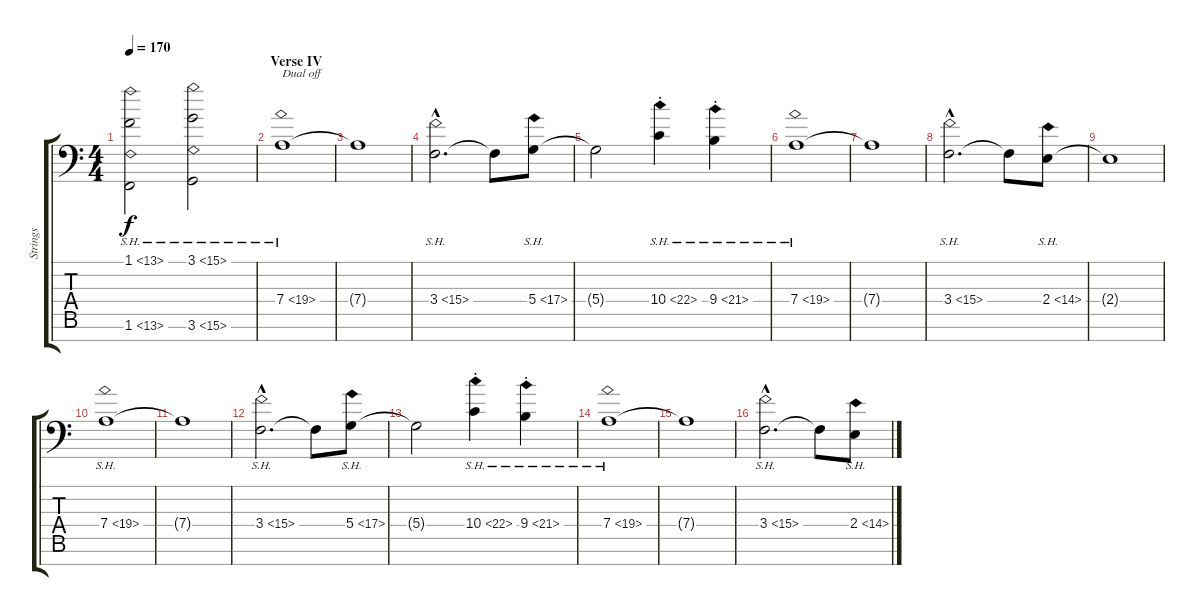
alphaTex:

\track ("Strings" "Strings") {instrument stringensemble1}
\staff {score tabs}
\tuning (E4 B3 G3 D3 A2 E2 E1) {hide}
\ts (4 4)
\tempo 170
\clef f4
\ks c
(1.1{sh 12} 1.6{sh 12}).2{dy f} (3.1{sh 12} 3.6{sh 12}).2 |
\section ("" "Verse IV")
7.4{sh 12}.1{txt "Dual off"} |
7.4{t}.1 |
3.4{sh 12 hac}.2{d} 3.4{t}.8 5.4{sh 12}.8 |
5.4{t}.2 10.4{sh 12 st}.4 9.4{sh 12 st}.4 |
7.4{sh 12}.1 |
7.4{t}.1 |
3.4{sh 12 hac}.2{d} 3.4{t}.8 2.4{sh 12}.8 |
2.4{t}.1 |
7.4{sh 12}.1 |
7.4{t}.1 |
3.4{sh 12 hac}.2{d} 3.4{t}.8 5.4{sh 12}.8 |
5.4{t}.2 10.4{sh 12 st}.4 9.4{sh 12 st}.4 |
7.4{sh 12}.1 |
7.4{t}.1 |
3.4{sh 12 hac}.2{d} 3.4{t}.8 2.4{sh 12}.8
